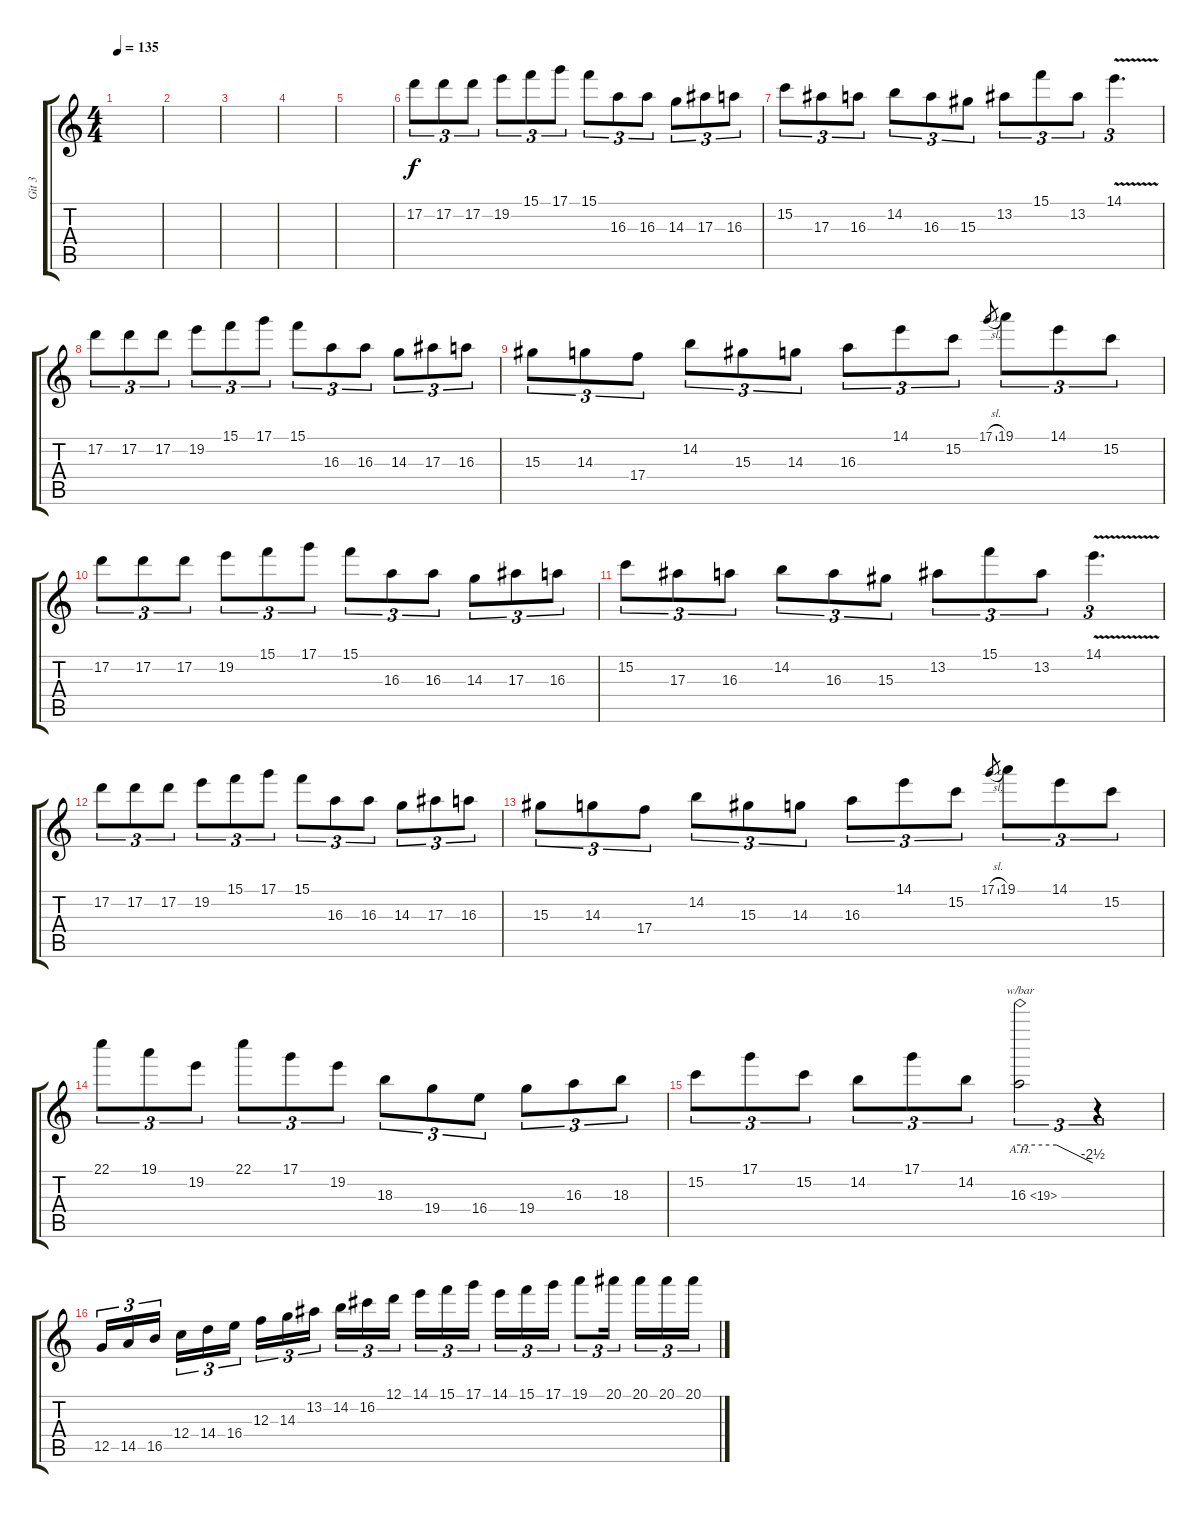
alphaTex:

\track ("Git 3" "Git 3") {instrument overdrivenguitar}
\staff {score tabs}
\tuning (D4 A3 F3 C3 G2 D2) {hide}
\ts (4 4)
\tempo 135
\clef g2
\ks c
|
|
|
|
|
17.2.8{tu (3 2)} 17.2.8{tu (3 2)} 17.2.8{tu (3 2)} 19.2.8{tu (3 2)} 15.1.8{tu (3 2)} 17.1.8{tu (3 2)} 15.1.8{tu (3 2)} 16.3.8{tu (3 2)} 16.3.8{tu (3 2)} 14.3.8{tu (3 2)} 17.3.8{tu (3 2)} 16.3.8{tu (3 2)} |
15.2.8{tu (3 2)} 17.3.8{tu (3 2)} 16.3.8{tu (3 2)} 14.2.8{tu (3 2)} 16.3.8{tu (3 2)} 15.3.8{tu (3 2)} 13.2.8{tu (3 2)} 15.1.8{tu (3 2)} 13.2.8{tu (3 2)} 14.1{v}.4{d tu (3 2)} |
17.2.8{tu (3 2)} 17.2.8{tu (3 2)} 17.2.8{tu (3 2)} 19.2.8{tu (3 2)} 15.1.8{tu (3 2)} 17.1.8{tu (3 2)} 15.1.8{tu (3 2)} 16.3.8{tu (3 2)} 16.3.8{tu (3 2)} 14.3.8{tu (3 2)} 17.3.8{tu (3 2)} 16.3.8{tu (3 2)} |
15.3.8{tu (3 2)} 14.3.8{tu (3 2)} 17.4.8{tu (3 2)} 14.2.8{tu (3 2)} 15.3.8{tu (3 2)} 14.3.8{tu (3 2)} 16.3.8{tu (3 2)} 14.1.8{tu (3 2)} 15.2.8{tu (3 2)} 17.1{sl}.8{gr} 19.1.8{tu (3 2)} 14.1.8{tu (3 2)} 15.2.8{tu (3 2)} |
17.2.8{tu (3 2)} 17.2.8{tu (3 2)} 17.2.8{tu (3 2)} 19.2.8{tu (3 2)} 15.1.8{tu (3 2)} 17.1.8{tu (3 2)} 15.1.8{tu (3 2)} 16.3.8{tu (3 2)} 16.3.8{tu (3 2)} 14.3.8{tu (3 2)} 17.3.8{tu (3 2)} 16.3.8{tu (3 2)} |
15.2.8{tu (3 2)} 17.3.8{tu (3 2)} 16.3.8{tu (3 2)} 14.2.8{tu (3 2)} 16.3.8{tu (3 2)} 15.3.8{tu (3 2)} 13.2.8{tu (3 2)} 15.1.8{tu (3 2)} 13.2.8{tu (3 2)} 14.1{v}.4{d tu (3 2)} |
17.2.8{tu (3 2)} 17.2.8{tu (3 2)} 17.2.8{tu (3 2)} 19.2.8{tu (3 2)} 15.1.8{tu (3 2)} 17.1.8{tu (3 2)} 15.1.8{tu (3 2)} 16.3.8{tu (3 2)} 16.3.8{tu (3 2)} 14.3.8{tu (3 2)} 17.3.8{tu (3 2)} 16.3.8{tu (3 2)} |
15.3.8{tu (3 2)} 14.3.8{tu (3 2)} 17.4.8{tu (3 2)} 14.2.8{tu (3 2)} 15.3.8{tu (3 2)} 14.3.8{tu (3 2)} 16.3.8{tu (3 2)} 14.1.8{tu (3 2)} 15.2.8{tu (3 2)} 17.1{sl}.8{gr} 19.1.8{tu (3 2)} 14.1.8{tu (3 2)} 15.2.8{tu (3 2)} |
22.1.8{tu (3 2)} 19.1.8{tu (3 2)} 19.2.8{tu (3 2)} 22.1.8{tu (3 2)} 17.1.8{tu (3 2)} 19.2.8{tu (3 2)} 18.3.8{tu (3 2)} 19.4.8{tu (3 2)} 16.4.8{tu (3 2)} 19.4.8{tu (3 2)} 16.3.8{tu (3 2)} 18.3.8{tu (3 2)} |
15.2.8{tu (3 2)} 17.1.8{tu (3 2)} 15.2.8{tu (3 2)} 14.2.8{tu (3 2)} 17.1.8{tu (3 2)} 14.2.8{tu (3 2)} 16.3{ah 3}.2{tu (3 2) tbe (custom default 0 0 30 0 60 -10)} r.4{tu (3 2)} |
12.5.16{tu (3 2)} 14.5.16{tu (3 2)} 16.5.16{tu (3 2) beam splitsecondary} 12.4.16{tu (3 2)} 14.4.16{tu (3 2)} 16.4.16{tu (3 2)} 12.3.16{tu (3 2)} 14.3.16{tu (3 2)} 13.2.16{tu (3 2) beam splitsecondary} 14.2.16{tu (3 2)} 16.2.16{tu (3 2)} 12.1.16{tu (3 2)} 14.1.16{tu (3 2)} 15.1.16{tu (3 2)} 17.1.16{tu (3 2) beam splitsecondary} 14.1.16{tu (3 2)} 15.1.16{tu (3 2)} 17.1.16{tu (3 2)} 19.1.8{tu (3 2)} 20.1.16{tu (3 2) beam splitsecondary} 20.1.16{tu (3 2)} 20.1.16{tu (3 2)} 20.1.16{tu (3 2)}
